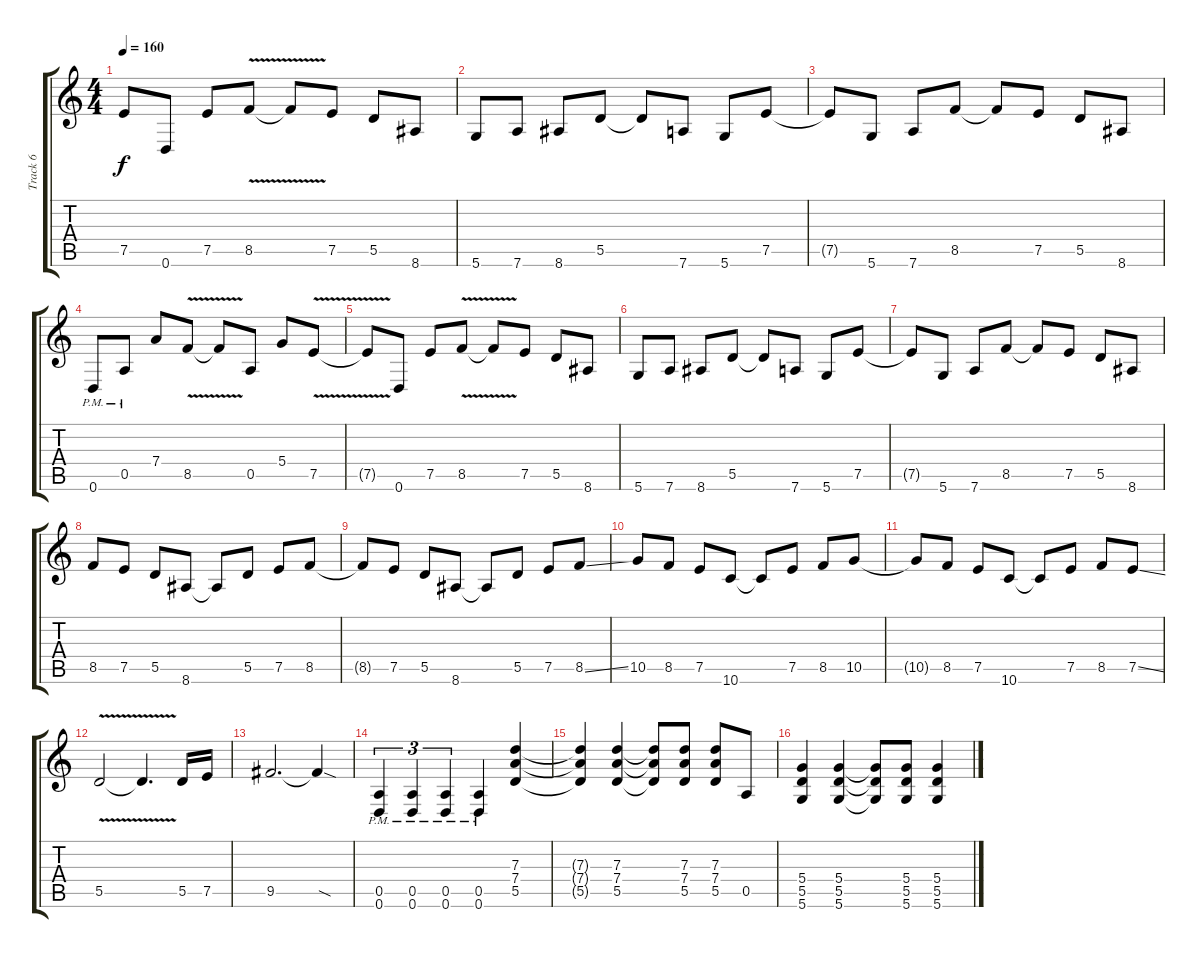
\track ("Track 6" "Track 6") {instrument distortionguitar}
\staff {score tabs}
\tuning (E4 B3 G3 D3 A2 D2) {hide}
\ts (4 4)
\tempo 160
\clef g2
\ks c
7.5{t}.8{dy f} 0.6.8 7.5.8 8.5{v}.8 8.5{t}.8 7.5.8 5.5.8 8.6.8 |
5.6.8 7.6.8 8.6.8 5.5.8 5.5{t}.8 7.6.8 5.6.8 7.5.8 |
7.5{t}.8 5.6.8 7.6.8 8.5.8 8.5{t}.8 7.5.8 5.5.8 8.6.8 |
0.6{pm}.8 0.5{pm}.8 7.4.8 8.5{v}.8 8.5{t}.8 0.5.8 5.4.8 7.5{v}.8 |
7.5{t}.8 0.6.8 7.5.8 8.5{v}.8 8.5{t}.8 7.5.8 5.5.8 8.6.8 |
5.6.8 7.6.8 8.6.8 5.5.8 5.5{t}.8 7.6.8 5.6.8 7.5.8 |
7.5{t}.8 5.6.8 7.6.8 8.5.8 8.5{t}.8 7.5.8 5.5.8 8.6.8 |
8.5.8 7.5.8 5.5.8 8.6.8 8.6{t}.8 5.5.8 7.5.8 8.5.8 |
8.5{t}.8 7.5.8 5.5.8 8.6.8 8.6{t}.8 5.5.8 7.5.8 8.5{ss}.8 |
10.5.8 8.5.8 7.5.8 10.6.8 10.6{t}.8 7.5.8 8.5.8 10.5.8 |
10.5{t}.8 8.5.8 7.5.8 10.6.8 10.6{t}.8 7.5.8 8.5.8 7.5{ss}.8 |
5.5{v}.2 5.5{t}.4{d} 5.5.16 7.5.16 |
9.5.2{d} 9.5{sod t}.4 |
(0.5{pm} 0.6{pm}).4{tu (3 2)} (0.5{pm} 0.6{pm}).4{tu (3 2)} (0.5{pm} 0.6{pm}).4{tu (3 2)} (0.5{pm} 0.6{pm}).4 (7.3 7.4 5.5).4 |
(7.3{t} 7.4{t} 5.5{t}).4 (7.3 7.4 5.5).4 (7.3{t} 7.4{t} 5.5{t}).8 (7.3 7.4 5.5).8 (7.3 7.4 5.5).8 0.5.8 |
(5.4 5.5 5.6).4 (5.4 5.5 5.6).4 (5.4{t} 5.5{t} 5.6{t}).8 (5.4 5.5 5.6).8 (5.4 5.5 5.6).4
